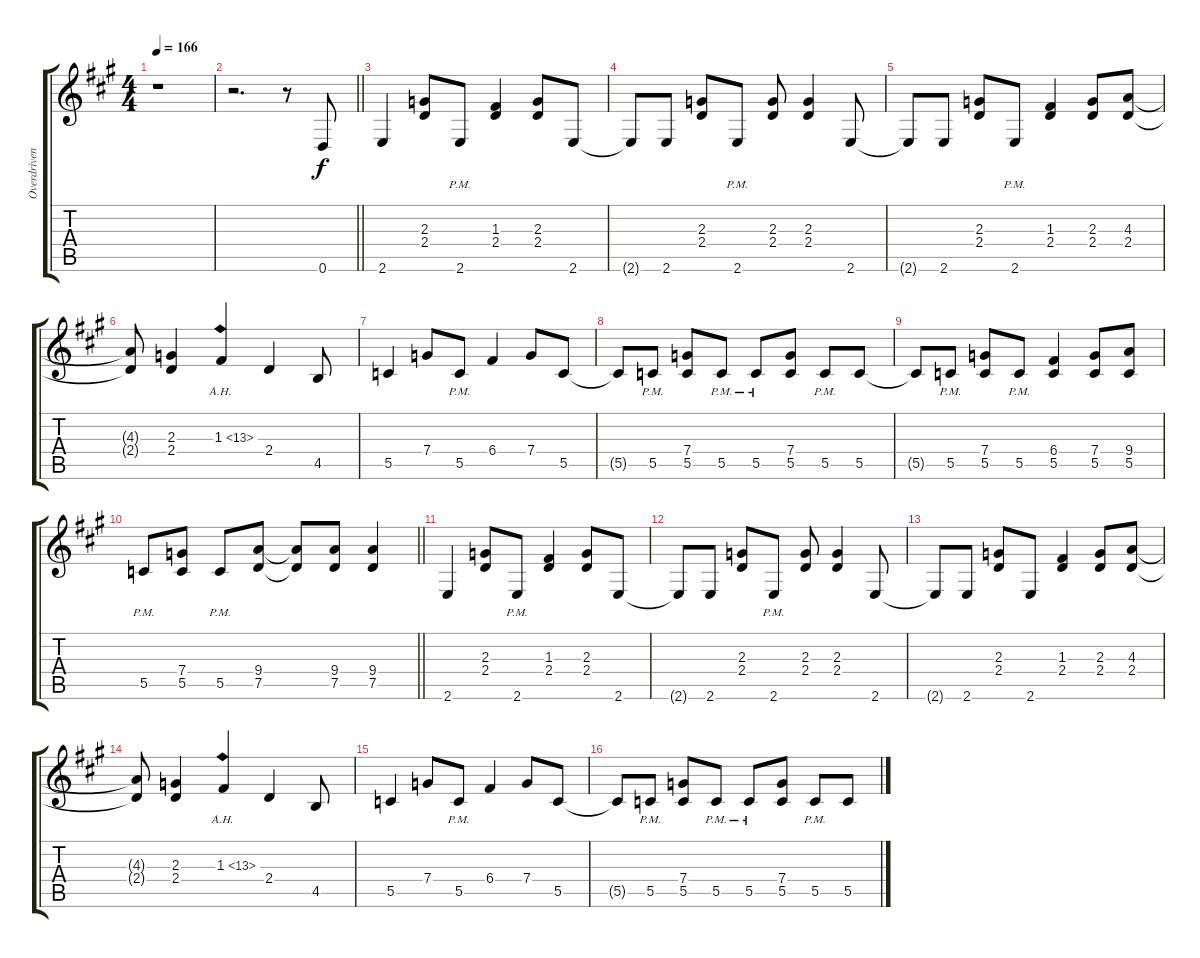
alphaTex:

\track ("Overdriven" "Overdriven") {instrument overdrivenguitar}
\staff {score tabs}
\tuning (D4 A3 F3 C3 G2 D2) {hide}
\ts (4 4)
\tempo 166
\clef g2
\ks a
r.1{dy f instrument overdrivenguitar} |
\barLineRight lightlight
r.2{d} r.8 0.6.8 |
2.6.4 (2.3 2.4).8 2.6{pm}.8 (1.3 2.4).4 (2.3 2.4).8 2.6.8 |
2.6{t}.8 2.6.8 (2.3 2.4).8 2.6{pm}.8 (2.3 2.4).8 (2.3 2.4).4 2.6.8 |
2.6{t}.8 2.6.8 (2.3 2.4).8 2.6{pm}.8 (1.3 2.4).4 (2.3 2.4).8 (4.3 2.4).8 |
(4.3{t} 2.4{t}).8 (2.3 2.4).4 1.3{ah 12}.4 2.4.4 4.5.8 |
5.5.4 7.4.8 5.5{pm}.8 6.4.4 7.4.8 5.5.8 |
5.5{t}.8 5.5{pm}.8 (7.4 5.5).8 5.5{pm}.8 5.5{pm}.8 (7.4 5.5).8 5.5{pm}.8 5.5.8 |
5.5{t}.8 5.5{pm}.8 (7.4 5.5).8 5.5{pm}.8 (6.4 5.5).4 (7.4 5.5).8 (9.4 5.5).8 |
\barLineRight lightlight
5.5{pm}.8 (7.4 5.5).8 5.5{pm}.8 (9.4 7.5).8 (9.4{t} 7.5{t}).8 (9.4 7.5).8 (9.4 7.5).4 |
2.6.4 (2.3 2.4).8 2.6{pm}.8 (1.3 2.4).4 (2.3 2.4).8 2.6.8 |
2.6{t}.8 2.6.8 (2.3 2.4).8 2.6{pm}.8 (2.3 2.4).8 (2.3 2.4).4 2.6.8 |
2.6{t}.8 2.6.8 (2.3 2.4).8 2.6.8 (1.3 2.4).4 (2.3 2.4).8 (4.3 2.4).8 |
(4.3{t} 2.4{t}).8 (2.3 2.4).4 1.3{ah 12}.4 2.4.4 4.5.8 |
5.5.4 7.4.8 5.5{pm}.8 6.4.4 7.4.8 5.5.8 |
5.5{t}.8 5.5{pm}.8 (7.4 5.5).8 5.5{pm}.8 5.5{pm}.8 (7.4 5.5).8 5.5{pm}.8 5.5.8
